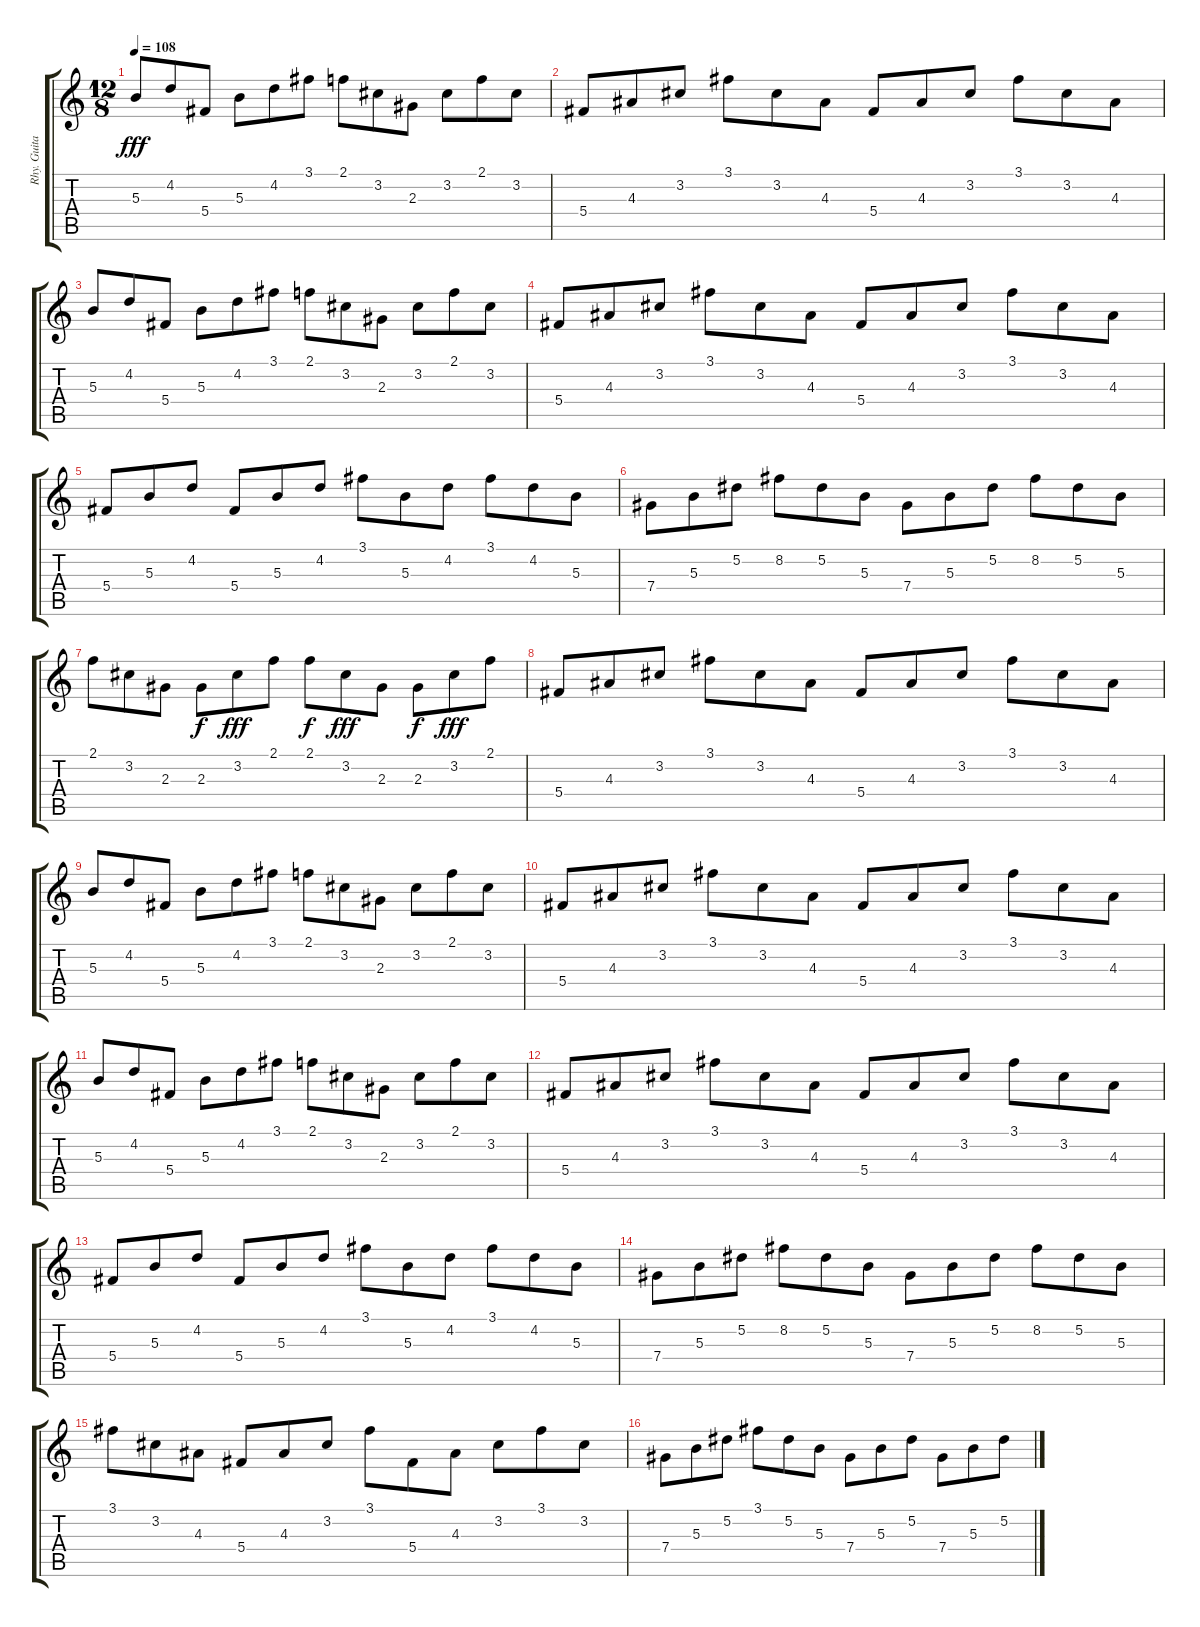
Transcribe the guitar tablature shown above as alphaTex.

\track ("Rhy. Guitar II" "Rhy. Guita") {instrument acousticguitarsteel}
\staff {score tabs}
\tuning (Eb4 Bb3 Gb3 Db3 Ab2 Eb2) {hide}
\ts (12 8)
\tempo 108
\clef g2
\ks c
5.3.8{dy fff} 4.2.8 5.4.8 5.3.8 4.2.8 3.1.8 2.1.8 3.2.8 2.3.8 3.2.8 2.1.8 3.2.8 |
5.4.8 4.3.8 3.2.8 3.1.8 3.2.8 4.3.8 5.4.8 4.3.8 3.2.8 3.1.8 3.2.8 4.3.8 |
5.3.8 4.2.8 5.4.8 5.3.8 4.2.8 3.1.8 2.1.8 3.2.8 2.3.8 3.2.8 2.1.8 3.2.8 |
5.4.8 4.3.8 3.2.8 3.1.8 3.2.8 4.3.8 5.4.8 4.3.8 3.2.8 3.1.8 3.2.8 4.3.8 |
5.4.8 5.3.8 4.2.8 5.4.8 5.3.8 4.2.8 3.1.8 5.3.8 4.2.8 3.1.8 4.2.8 5.3.8 |
7.4.8 5.3.8 5.2.8 8.2.8 5.2.8 5.3.8 7.4.8 5.3.8 5.2.8 8.2.8 5.2.8 5.3.8 |
2.1.8 3.2.8 2.3.8 2.3.8{dy f} 3.2.8{dy fff} 2.1.8 2.1.8{dy f} 3.2.8{dy fff} 2.3.8 2.3.8{dy f} 3.2.8{dy fff} 2.1.8 |
5.4.8 4.3.8 3.2.8 3.1.8 3.2.8 4.3.8 5.4.8 4.3.8 3.2.8 3.1.8 3.2.8 4.3.8 |
5.3.8 4.2.8 5.4.8 5.3.8 4.2.8 3.1.8 2.1.8 3.2.8 2.3.8 3.2.8 2.1.8 3.2.8 |
5.4.8 4.3.8 3.2.8 3.1.8 3.2.8 4.3.8 5.4.8 4.3.8 3.2.8 3.1.8 3.2.8 4.3.8 |
5.3.8 4.2.8 5.4.8 5.3.8 4.2.8 3.1.8 2.1.8 3.2.8 2.3.8 3.2.8 2.1.8 3.2.8 |
5.4.8 4.3.8 3.2.8 3.1.8 3.2.8 4.3.8 5.4.8 4.3.8 3.2.8 3.1.8 3.2.8 4.3.8 |
5.4.8 5.3.8 4.2.8 5.4.8 5.3.8 4.2.8 3.1.8 5.3.8 4.2.8 3.1.8 4.2.8 5.3.8 |
7.4.8 5.3.8 5.2.8 8.2.8 5.2.8 5.3.8 7.4.8 5.3.8 5.2.8 8.2.8 5.2.8 5.3.8 |
3.1.8 3.2.8 4.3.8 5.4.8 4.3.8 3.2.8 3.1.8 5.4.8 4.3.8 3.2.8 3.1.8 3.2.8 |
7.4.8 5.3.8 5.2.8 3.1.8 5.2.8 5.3.8 7.4.8 5.3.8 5.2.8 7.4.8 5.3.8 5.2.8
